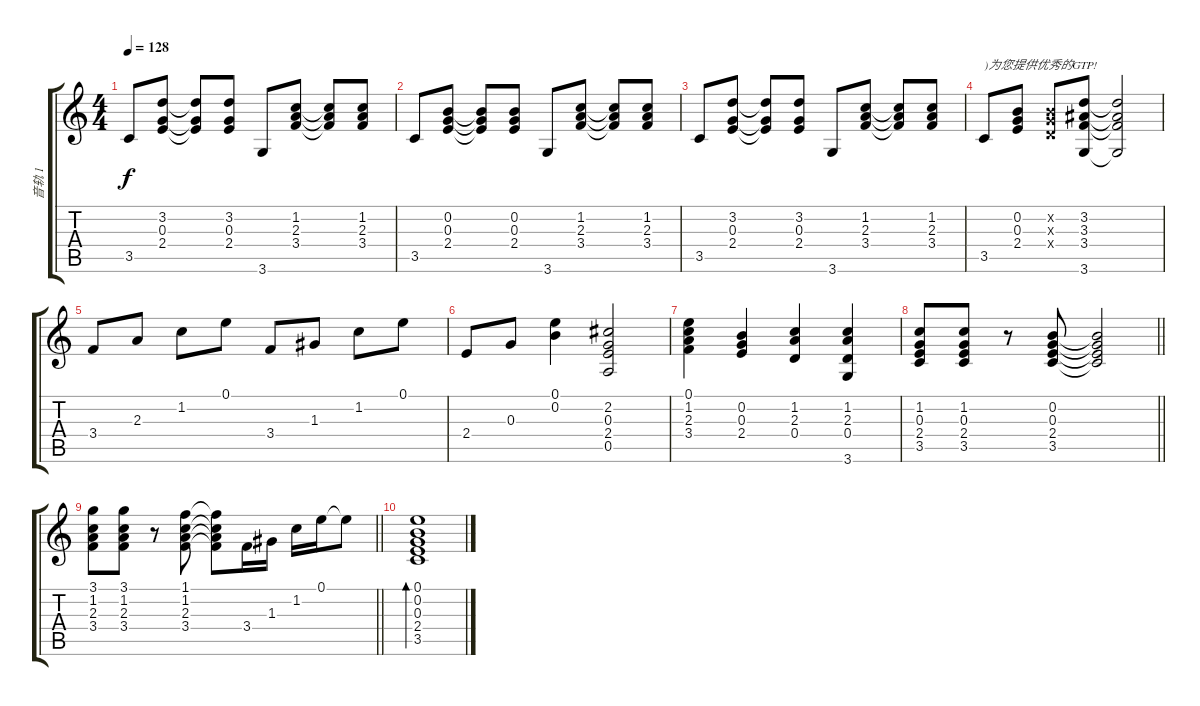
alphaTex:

\track ("音轨 1" "音轨 1") {instrument electricguitarjazz}
\staff {score tabs}
\tuning (E4 B3 G3 D3 A2 E2) {hide}
\ts (4 4)
\tempo 128
\clef g2
\ks c
3.5.8{dy f} (3.2 0.3 2.4).8 (3.2{t} 0.3{t} 2.4{t}).8 (3.2 0.3 2.4).8 3.6.8 (1.2 2.3 3.4).8 (1.2{t} 2.3{t} 3.4{t}).8 (1.2 2.3 3.4).8 |
3.5.8 (0.2 0.3 2.4).8 (0.2{t} 0.3{t} 2.4{t}).8 (0.2 0.3 2.4).8 3.6.8 (1.2 2.3 3.4).8 (1.2{t} 2.3{t} 3.4{t}).8 (1.2 2.3 3.4).8 |
3.5.8 (3.2 0.3 2.4).8 (3.2{t} 0.3{t} 2.4{t}).8 (3.2 0.3 2.4).8 3.6.8 (1.2 2.3 3.4).8 (1.2{t} 2.3{t} 3.4{t}).8 (1.2 2.3 3.4).8 |
3.5.8{txt ")为您提供优秀的GTP!"} (0.2 0.3 2.4).8 (0.2{x} 0.3{x} 0.4{x}).8 (3.2 3.3 3.4 3.6).8 (3.2{t} 3.3{t} 3.4{t} 3.6{t}).2 |
3.4.8 2.3.8 1.2.8 0.1.8 3.4.8 1.3.8 1.2.8 0.1.8 |
2.4.8 0.3.8 (0.1 0.2).4 (2.2 0.3 2.4 0.5).2 |
(0.1 1.2 2.3 3.4).4 (0.2 0.3 2.4).4 (1.2 2.3 0.4).4 (1.2 2.3 0.4 3.6).4 |
\barLineRight lightlight
(1.2 0.3 2.4 3.5).8 (1.2 0.3 2.4 3.5).8 r.8 (0.2 0.3 2.4 3.5).8 (0.2{t} 0.3{t} 2.4{t} 3.5{t}).2 |
\barLineRight lightlight
(3.1 1.2 2.3 3.4).8 (3.1 1.2 2.3 3.4).8 r.8 (1.1 1.2 2.3 3.4).8 (1.1{t} 1.2{t} 2.3{t} 3.4{t}).8 3.4.16 1.3.16 1.2.16 0.1.16 0.1{t}.8 |
(0.1 0.2 0.3 2.4 3.5).1{bd 480}
